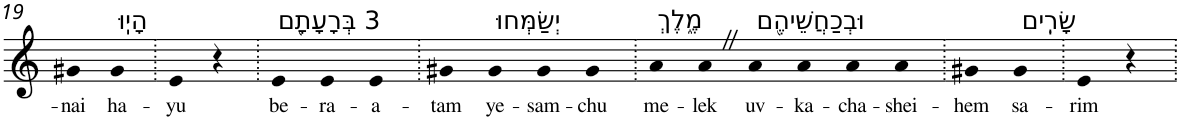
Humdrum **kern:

**kern	**text
*part1	*part1
*staff1	*staff1
*I"Piano	*
*I'Pno	*
!!LO:PB:g=z
*clefG2	*
*k[]	*
=19	=19
!	!LO:LY:b
4g#X	-nai
!LO:TX:a:t=הָיֽוּ	!
!	!LO:LY:b
4g#	ha-
=20.	=20.
!	!LO:LY:b
4e	-yu
4r	.
=21.	=21.
!LO:TX:a:t=3 בְּרָעָתָ֖ם	!
!	!LO:LY:b
4e	be-
!	!LO:LY:b
4e	-ra-
!	!LO:LY:b
4e	-a-
=22.	=22.
!	!LO:LY:b
4g#X	-tam
!LO:TX:a:t=יְשַׂמְּחוּ	!
!	!LO:LY:b
4g#	ye-
!	!LO:LY:b
4g#	-sam-
!	!LO:LY:b
4g#	-chu
=23.	=23.
!LO:TX:a:t=מֶ֑לֶךְ	!
!	!LO:LY:b
4a	me-
!	!LO:LY:b
4aZ	-lek
!LO:TX:a:t=וּבְכַחֲשֵׁיהֶ֖ם	!
!	!LO:LY:b
4a	uv-
!	!LO:LY:b
4a	-ka-
!	!LO:LY:b
4a	-cha-
!	!LO:LY:b
4a	-shei-
=24.	=24.
!	!LO:LY:b
4g#X	-hem
!LO:TX:a:t=שָׂרִֽים	!
!	!LO:LY:b
4g#	sa-
=25.	=25.
!	!LO:LY:b
4e	-rim
4r	.
=.	=.
*-	*-
